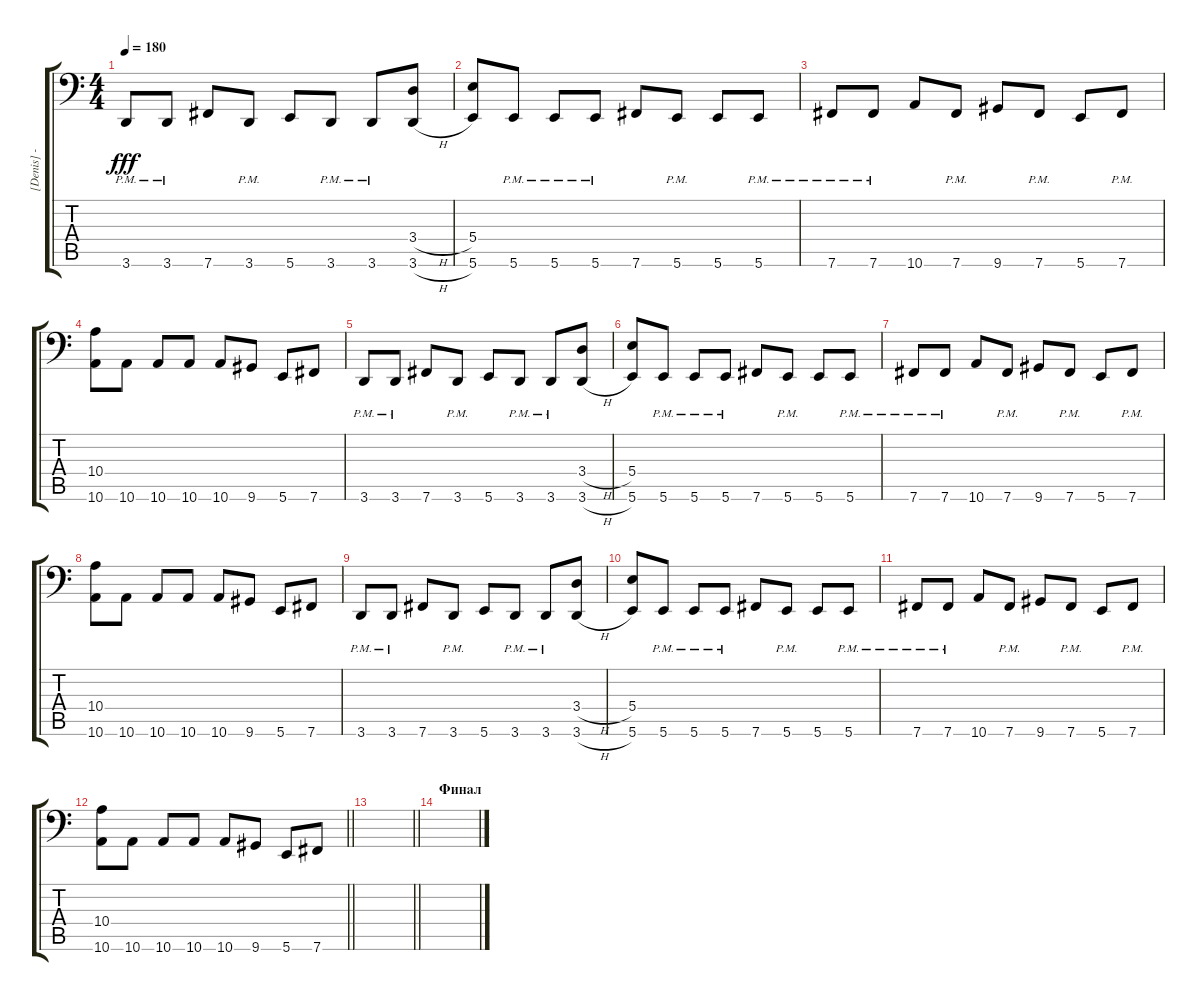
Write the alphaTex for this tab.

\track ("[Denis] - Bass Guitar" "[Denis] - ") {instrument electricbassfinger}
\staff {score tabs}
\tuning (Db3 Ab2 E2 B1 Gb1 B0) {hide}
\ts (4 4)
\tempo 180
\clef f4
\ks c
3.6{pm}.8{dy fff} 3.6{pm}.8 7.6.8 3.6{pm}.8 5.6.8 3.6{pm}.8 3.6{pm}.8 (3.4{h} 3.6{h}).8 |
(5.4 5.6).8 5.6{pm}.8 5.6{pm}.8 5.6{pm}.8 7.6.8 5.6{pm}.8 5.6.8 5.6{pm}.8 |
7.6{pm}.8 7.6{pm}.8 10.6.8 7.6{pm}.8 9.6.8 7.6{pm}.8 5.6.8 7.6{pm}.8 |
(10.4 10.6).8 10.6.8 10.6.8 10.6.8 10.6.8 9.6.8 5.6.8 7.6.8 |
3.6{pm}.8 3.6{pm}.8 7.6.8 3.6{pm}.8 5.6.8 3.6{pm}.8 3.6{pm}.8 (3.4{h} 3.6{h}).8 |
(5.4 5.6).8 5.6{pm}.8 5.6{pm}.8 5.6{pm}.8 7.6.8 5.6{pm}.8 5.6.8 5.6{pm}.8 |
7.6{pm}.8 7.6{pm}.8 10.6.8 7.6{pm}.8 9.6.8 7.6{pm}.8 5.6.8 7.6{pm}.8 |
(10.4 10.6).8 10.6.8 10.6.8 10.6.8 10.6.8 9.6.8 5.6.8 7.6.8 |
3.6{pm}.8 3.6{pm}.8 7.6.8 3.6{pm}.8 5.6.8 3.6{pm}.8 3.6{pm}.8 (3.4{h} 3.6{h}).8 |
(5.4 5.6).8 5.6{pm}.8 5.6{pm}.8 5.6{pm}.8 7.6.8 5.6{pm}.8 5.6.8 5.6{pm}.8 |
7.6{pm}.8 7.6{pm}.8 10.6.8 7.6{pm}.8 9.6.8 7.6{pm}.8 5.6.8 7.6{pm}.8 |
\barLineRight lightlight
(10.4 10.6).8 10.6.8 10.6.8 10.6.8 10.6.8 9.6.8 5.6.8 7.6.8 |
\barLineRight lightlight
|
\section ("" "Финал")
